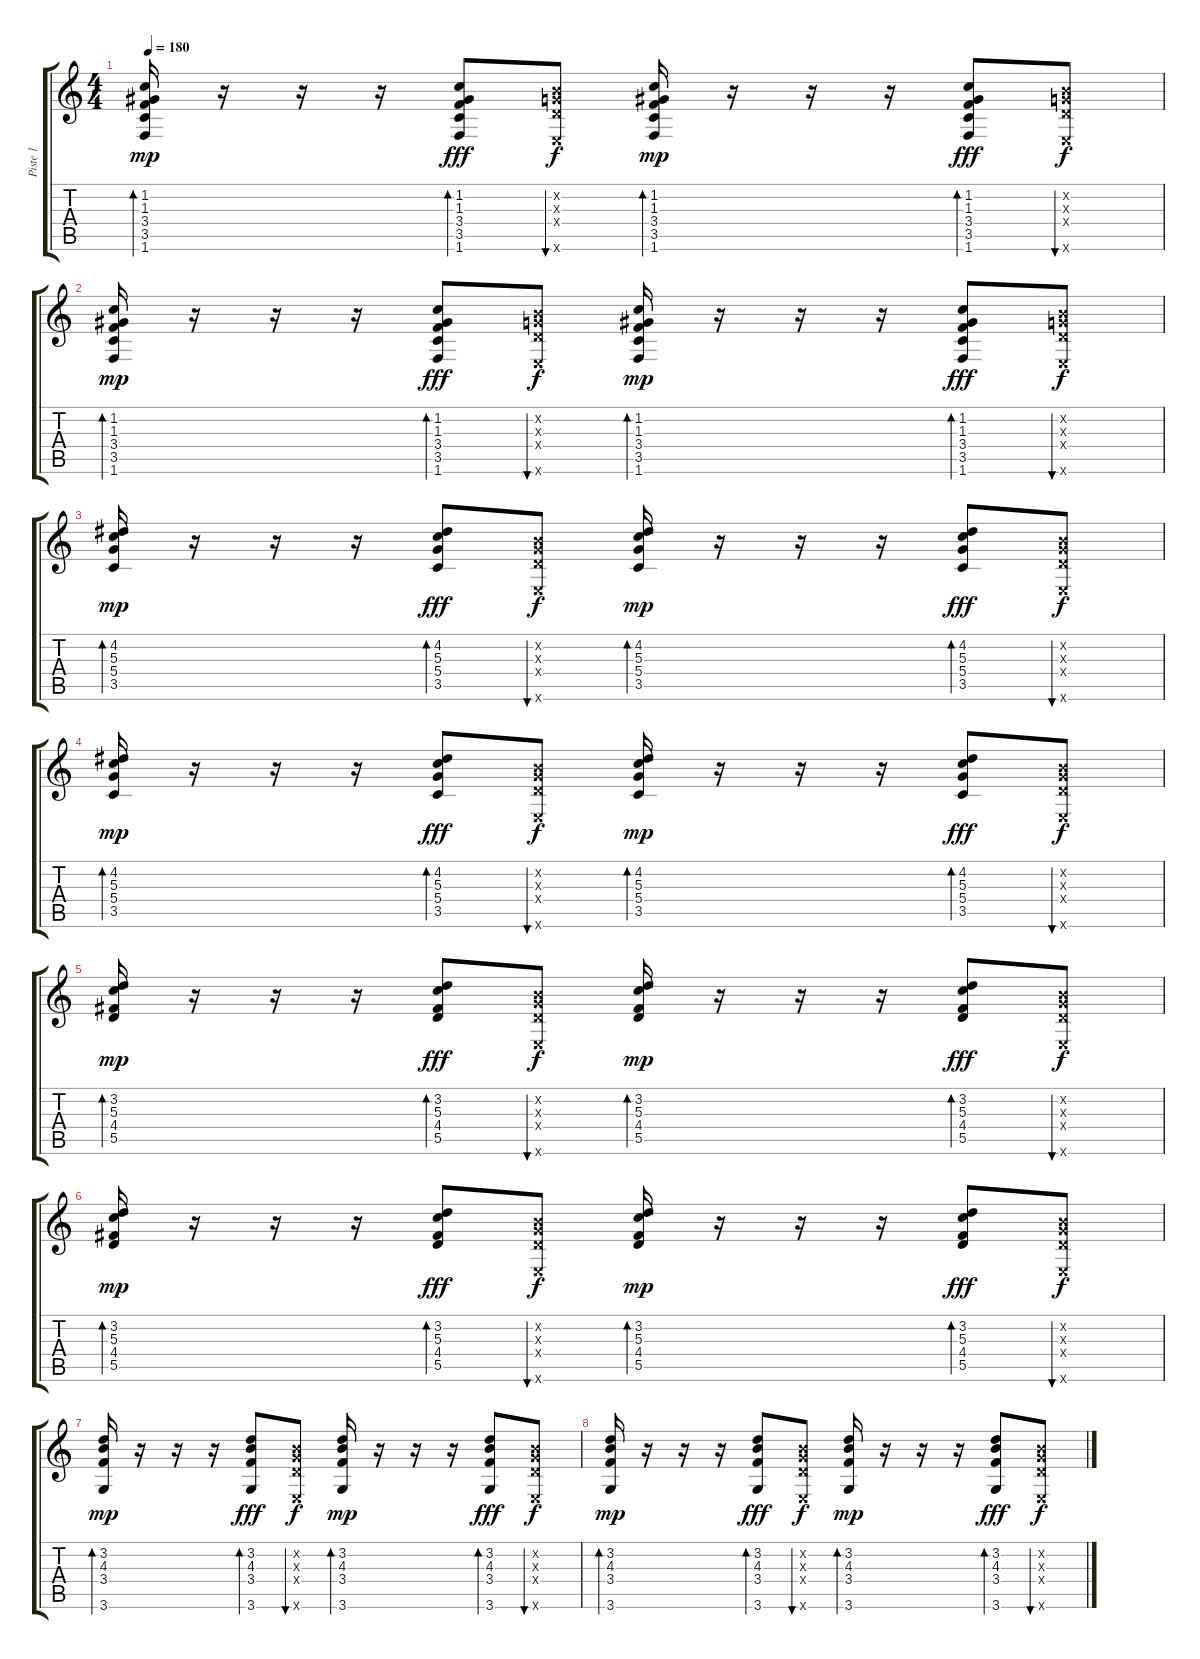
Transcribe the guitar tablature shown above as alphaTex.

\track ("Piste 1" "Piste 1") {instrument acousticguitarnylon}
\staff {score tabs}
\tuning (E4 B3 G3 D3 A2 E2) {hide}
\ts (4 4)
\tempo 180
\clef g2
\ks c
(1.2 1.3 3.4 3.5 1.6).16{bd 60 dy mp} r.16 r.16 r.16 (1.2 1.3 3.4 3.5 1.6).8{bd 60 dy fff} (0.2{x} 0.3{x} 0.4{x} 0.6{x}).8{bu 60 dy f} (1.2 1.3 3.4 3.5 1.6).16{bd 60 dy mp} r.16 r.16 r.16 (1.2 1.3 3.4 3.5 1.6).8{bd 60 dy fff} (0.2{x} 0.3{x} 0.4{x} 0.6{x}).8{bu 60 dy f} |
(1.2 1.3 3.4 3.5 1.6).16{bd 60 dy mp} r.16 r.16 r.16 (1.2 1.3 3.4 3.5 1.6).8{bd 60 dy fff} (0.2{x} 0.3{x} 0.4{x} 0.6{x}).8{bu 60 dy f} (1.2 1.3 3.4 3.5 1.6).16{bd 60 dy mp} r.16 r.16 r.16 (1.2 1.3 3.4 3.5 1.6).8{bd 60 dy fff} (0.2{x} 0.3{x} 0.4{x} 0.6{x}).8{bu 60 dy f} |
(4.2 5.3 5.4 3.5).16{bd 60 dy mp} r.16 r.16 r.16 (4.2 5.3 5.4 3.5).8{bd 60 dy fff} (0.2{x} 0.3{x} 0.4{x} 0.6{x}).8{bu 60 dy f} (4.2 5.3 5.4 3.5).16{bd 60 dy mp} r.16 r.16 r.16 (4.2 5.3 5.4 3.5).8{bd 60 dy fff} (0.2{x} 0.3{x} 0.4{x} 0.6{x}).8{bu 60 dy f} |
(4.2 5.3 5.4 3.5).16{bd 60 dy mp} r.16 r.16 r.16 (4.2 5.3 5.4 3.5).8{bd 60 dy fff} (0.2{x} 0.3{x} 0.4{x} 0.6{x}).8{bu 60 dy f} (4.2 5.3 5.4 3.5).16{bd 60 dy mp} r.16 r.16 r.16 (4.2 5.3 5.4 3.5).8{bd 60 dy fff} (0.2{x} 0.3{x} 0.4{x} 0.6{x}).8{bu 60 dy f} |
(3.2 5.3 4.4 5.5).16{bd 60 dy mp} r.16 r.16 r.16 (3.2 5.3 4.4 5.5).8{bd 60 dy fff} (0.2{x} 0.3{x} 0.4{x} 0.6{x}).8{bu 60 dy f} (3.2 5.3 4.4 5.5).16{bd 60 dy mp} r.16 r.16 r.16 (3.2 5.3 4.4 5.5).8{bd 60 dy fff} (0.2{x} 0.3{x} 0.4{x} 0.6{x}).8{bu 60 dy f} |
(3.2 5.3 4.4 5.5).16{bd 60 dy mp} r.16 r.16 r.16 (3.2 5.3 4.4 5.5).8{bd 60 dy fff} (0.2{x} 0.3{x} 0.4{x} 0.6{x}).8{bu 60 dy f} (3.2 5.3 4.4 5.5).16{bd 60 dy mp} r.16 r.16 r.16 (3.2 5.3 4.4 5.5).8{bd 60 dy fff} (0.2{x} 0.3{x} 0.4{x} 0.6{x}).8{bu 60 dy f} |
(3.2 4.3 3.4 3.6).16{bd 60 dy mp} r.16 r.16 r.16 (3.2 4.3 3.4 3.6).8{bd 60 dy fff} (0.2{x} 0.3{x} 0.4{x} 0.6{x}).8{bu 60 dy f} (3.2 4.3 3.4 3.6).16{bd 60 dy mp} r.16 r.16 r.16 (3.2 4.3 3.4 3.6).8{bd 60 dy fff} (0.2{x} 0.3{x} 0.4{x} 0.6{x}).8{bu 60 dy f} |
(3.2 4.3 3.4 3.6).16{bd 60 dy mp} r.16 r.16 r.16 (3.2 4.3 3.4 3.6).8{bd 60 dy fff} (0.2{x} 0.3{x} 0.4{x} 0.6{x}).8{bu 60 dy f} (3.2 4.3 3.4 3.6).16{bd 60 dy mp} r.16 r.16 r.16 (3.2 4.3 3.4 3.6).8{bd 60 dy fff} (0.2{x} 0.3{x} 0.4{x} 0.6{x}).8{bu 60 dy f}
